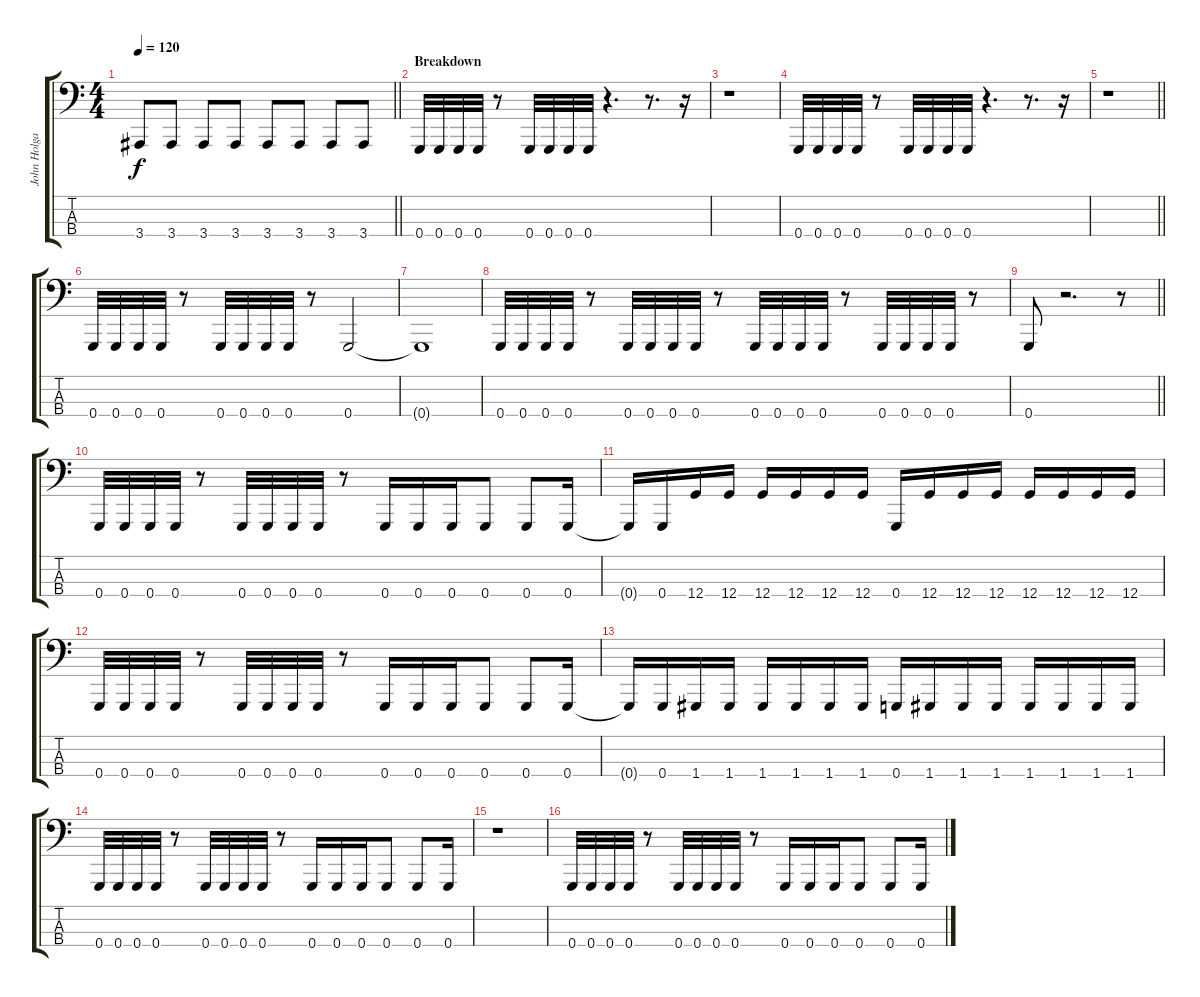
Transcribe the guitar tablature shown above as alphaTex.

\track ("John Holgado - Bass Guitar" "John Holga") {instrument electricbassfinger}
\staff {score tabs}
\tuning (C2 G1 D1 G0) {hide}
\ts (4 4)
\tempo 120
\clef f4
\barLineRight lightlight
\ks c
3.4.8{dy f} 3.4.8 3.4.8 3.4.8 3.4.8 3.4.8 3.4.8 3.4.8 |
\section ("" "Breakdown")
0.4.32 0.4.32 0.4.32 0.4.32 r.8 0.4.32 0.4.32 0.4.32 0.4.32 r.4{d} r.8{d} r.16 |
r.1 |
0.4.32 0.4.32 0.4.32 0.4.32 r.8 0.4.32 0.4.32 0.4.32 0.4.32 r.4{d} r.8{d} r.16 |
\barLineRight lightlight
r.1 |
0.4.32 0.4.32 0.4.32 0.4.32 r.8 0.4.32 0.4.32 0.4.32 0.4.32 r.8 0.4.2 |
0.4{t}.1 |
0.4.32 0.4.32 0.4.32 0.4.32 r.8 0.4.32 0.4.32 0.4.32 0.4.32 r.8 0.4.32 0.4.32 0.4.32 0.4.32 r.8 0.4.32 0.4.32 0.4.32 0.4.32 r.8 |
\barLineRight lightlight
0.4.8 r.2{d} r.8 |
0.4.32 0.4.32 0.4.32 0.4.32 r.8 0.4.32 0.4.32 0.4.32 0.4.32 r.8 0.4.16 0.4.16 0.4.16 0.4.8 0.4.8 0.4.16 |
0.4{t}.16 0.4.16 12.4.16 12.4.16 12.4.16 12.4.16 12.4.16 12.4.16 0.4.16 12.4.16 12.4.16 12.4.16 12.4.16 12.4.16 12.4.16 12.4.16 |
0.4.32 0.4.32 0.4.32 0.4.32 r.8 0.4.32 0.4.32 0.4.32 0.4.32 r.8 0.4.16 0.4.16 0.4.16 0.4.8 0.4.8 0.4.16 |
0.4{t}.16 0.4.16 1.4.16 1.4.16 1.4.16 1.4.16 1.4.16 1.4.16 0.4.16 1.4.16 1.4.16 1.4.16 1.4.16 1.4.16 1.4.16 1.4.16 |
0.4.32 0.4.32 0.4.32 0.4.32 r.8 0.4.32 0.4.32 0.4.32 0.4.32 r.8 0.4.16 0.4.16 0.4.16 0.4.8 0.4.8 0.4.16 |
r.1 |
0.4.32 0.4.32 0.4.32 0.4.32 r.8 0.4.32 0.4.32 0.4.32 0.4.32 r.8 0.4.16 0.4.16 0.4.16 0.4.8 0.4.8 0.4.16
